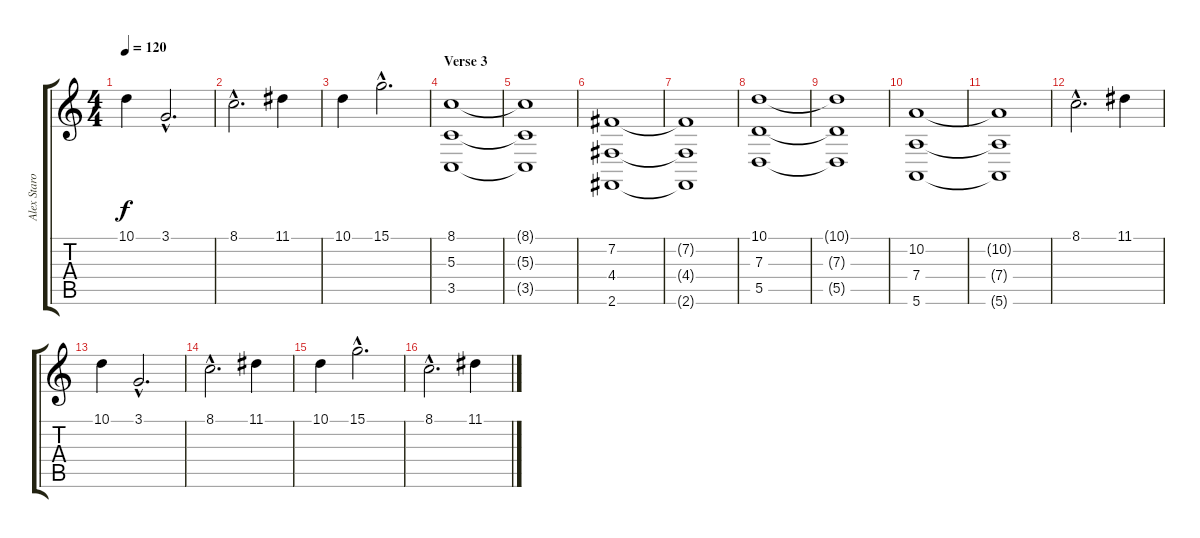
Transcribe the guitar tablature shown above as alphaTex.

\track ("Alex Staropoli - String Ensemble" "Alex Staro") {instrument stringensemble2}
\staff {score tabs}
\tuning (E4 B3 G3 D3 A2 E2) {hide}
\ts (4 4)
\tempo 120
\clef g2
\ks c
10.1.4{dy f} 3.1{hac}.2{d} |
8.1{hac}.2{d} 11.1.4 |
10.1.4 15.1{hac}.2{d} |
\section ("" "Verse 3")
(8.1 5.3 3.5).1 |
(8.1{t} 5.3{t} 3.5{t}).1 |
(7.2 4.4 2.6).1 |
(7.2{t} 4.4{t} 2.6{t}).1 |
(10.1 7.3 5.5).1 |
(10.1{t} 7.3{t} 5.5{t}).1 |
(10.2 7.4 5.6).1 |
(10.2{t} 7.4{t} 5.6{t}).1 |
8.1{hac}.2{d} 11.1.4 |
10.1.4 3.1{hac}.2{d} |
8.1{hac}.2{d} 11.1.4 |
10.1.4 15.1{hac}.2{d} |
8.1{hac}.2{d} 11.1.4
